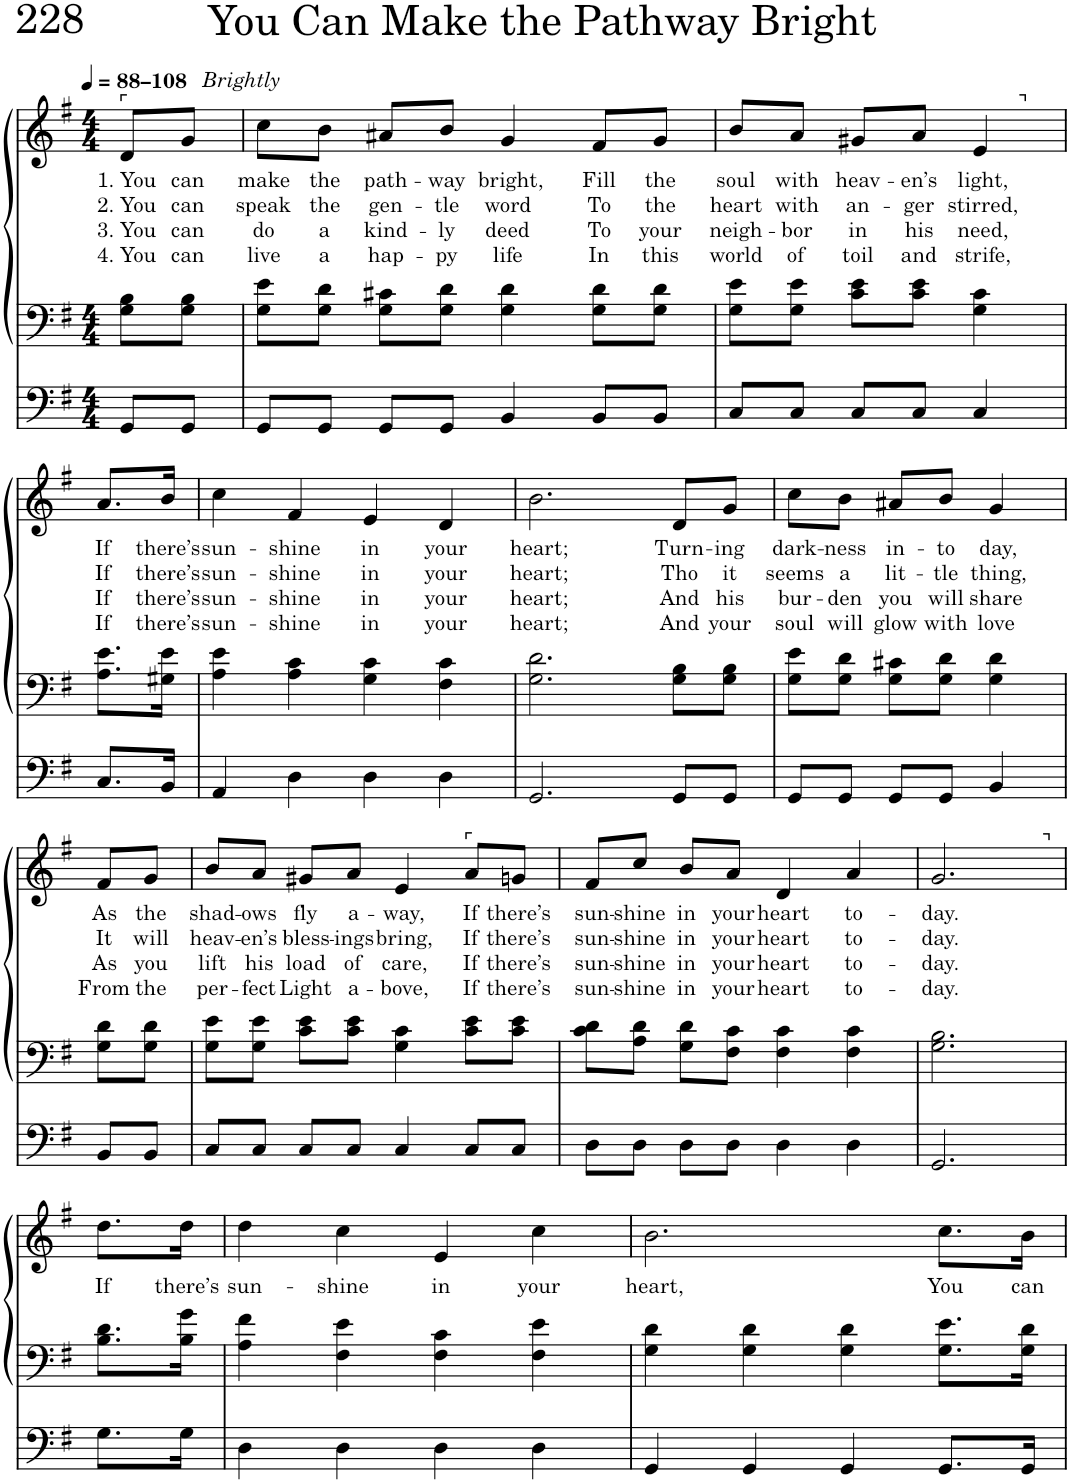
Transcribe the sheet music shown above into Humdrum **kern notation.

**kern	**kern	**kern	**text	**text	**text	**text
*part1	*part1	*part1	*part1	*part1	*part1	*part1
*staff3	*staff2	*staff1	*staff1	*staff1	*staff1	*staff1
*I"Organ	*	*	*	*	*	*
*I'Org.	*	*	*	*	*	*
*clefF4	*clefF4	*clefG2	*	*	*	*
*k[f#]	*k[f#]	*k[f#]	*	*	*	*
*M4/4	*M4/4	*M4/4	*	*	*	*
*MM88	*MM88	*MM88	*	*	*	*
=1	=1	=1	=1	=1	=1	=1
!	!	!LO:TX:a:t=⌜	!	!	!	!
!	!	!LO:TX:a:B:t=–108	!	!	!	!
!	!	!	!LO:LY:b	!LO:LY:b	!LO:LY:b	!LO:LY:b
8GG/L	8G\ 8B\L	8d/L	1. You	2. You	3. You	4. You
!	!	!LO:TX:a:i:t=Brightly	!	!	!	!
!	!	!	!LO:LY:b	!LO:LY:b	!LO:LY:b	!LO:LY:b
8GG/J	8G\ 8B\J	8g/J	can	can	can	can
=2	=2	=2	=2	=2	=2	=2
!	!	!	!LO:LY:b	!LO:LY:b	!LO:LY:b	!LO:LY:b
8GG/L	8G\ 8e\L	8cc\L	make	speak	do	live
!	!	!	!LO:LY:b	!LO:LY:b	!LO:LY:b	!LO:LY:b
8GG/J	8G\ 8d\J	8b\J	the	the	a	a
!	!	!	!LO:LY:b	!LO:LY:b	!LO:LY:b	!LO:LY:b
8GG/L	8G\ 8c#X\L	8a#X/L	path-	gen-	kind-	hap-
!	!	!	!LO:LY:b	!LO:LY:b	!LO:LY:b	!LO:LY:b
8GG/J	8G\ 8d\J	8b/J	-way	-tle	-ly	-py
!	!	!	!LO:LY:b	!LO:LY:b	!LO:LY:b	!LO:LY:b
4BB/	4G\ 4d\	4g/	bright,	word	deed	life
!	!	!	!LO:LY:b	!LO:LY:b	!LO:LY:b	!LO:LY:b
8BB/L	8G\ 8d\L	8f#/L	Fill	To	To	In
!	!	!	!LO:LY:b	!LO:LY:b	!LO:LY:b	!LO:LY:b
8BB/J	8G\ 8d\J	8g/J	the	the	your	this
=3	=3	=3	=3	=3	=3	=3
!	!	!	!LO:LY:b	!LO:LY:b	!LO:LY:b	!LO:LY:b
*	*	*^	*	*	*	*
8C/L	8G\ 8e\L	8b/L	2ryy	soul	heart	neigh-	world
!	!	!	!	!LO:LY:b	!LO:LY:b	!LO:LY:b	!LO:LY:b
8C/J	8G\ 8e\J	8a/J	.	with	with	-bor	of
!	!	!	!	!LO:LY:b	!LO:LY:b	!LO:LY:b	!LO:LY:b
8C/L	8c\ 8e\L	8g#X/L	.	heav-	an-	in	toil
!	!	!	!	!LO:LY:b	!LO:LY:b	!LO:LY:b	!LO:LY:b
8C/J	8c\ 8e\J	8a/J	.	-en’s	-ger	his	and
!	!	!	!	!LO:LY:b	!LO:LY:b	!LO:LY:b	!LO:LY:b
4C/	4G\ 4c\	4e/	8ryy	light,	stirred,	need,	strife,
!	!	!	!LO:TX:a:t=⌝	!	!	!	!
.	.	.	8ryy	.	.	.	.
!!LO:LB:g=z
=4	=4	=4	=4	=4	=4	=4	=4
!	!	!	!	!LO:LY:b	!LO:LY:b	!LO:LY:b	!LO:LY:b
*	*	*v	*v	*	*	*	*
8.C/L	8.A\ 8.e\L	8.a/L	If	If	If	If
!	!	!	!LO:LY:b	!LO:LY:b	!LO:LY:b	!LO:LY:b
16BB/Jk	16G#X\ 16e\Jk	16b/Jk	there’s	there’s	there’s	there’s
=5	=5	=5	=5	=5	=5	=5
!	!	!	!LO:LY:b	!LO:LY:b	!LO:LY:b	!LO:LY:b
4AA/	4A\ 4e\	4cc\	sun-	sun-	sun-	sun-
!	!	!	!LO:LY:b	!LO:LY:b	!LO:LY:b	!LO:LY:b
4D\	4A\ 4c\	4f#/	-shine	-shine	-shine	-shine
!	!	!	!LO:LY:b	!LO:LY:b	!LO:LY:b	!LO:LY:b
4D\	4G\ 4c\	4e/	in	in	in	in
!	!	!	!LO:LY:b	!LO:LY:b	!LO:LY:b	!LO:LY:b
4D\	4F#\ 4c\	4d/	your	your	your	your
=6	=6	=6	=6	=6	=6	=6
!	!	!	!LO:LY:b	!LO:LY:b	!LO:LY:b	!LO:LY:b
2.GG/	2.G\ 2.d\	2.b\	heart;	heart;	heart;	heart;
!	!	!	!LO:LY:b	!LO:LY:b	!LO:LY:b	!LO:LY:b
8GG/L	8G\ 8B\L	8d/L	Turn-	Tho	And	And
!	!	!	!LO:LY:b	!LO:LY:b	!LO:LY:b	!LO:LY:b
8GG/J	8G\ 8B\J	8g/J	-ing	it	his	your
=7	=7	=7	=7	=7	=7	=7
!	!	!	!LO:LY:b	!LO:LY:b	!LO:LY:b	!LO:LY:b
8GG/L	8G\ 8e\L	8cc\L	dark-	seems	bur-	soul
!	!	!	!LO:LY:b	!LO:LY:b	!LO:LY:b	!LO:LY:b
8GG/J	8G\ 8d\J	8b\J	-ness	a	-den	will
!	!	!	!LO:LY:b	!LO:LY:b	!LO:LY:b	!LO:LY:b
8GG/L	8G\ 8c#X\L	8a#X/L	in-	lit-	you	glow
!	!	!	!LO:LY:b	!LO:LY:b	!LO:LY:b	!LO:LY:b
8GG/J	8G\ 8d\J	8b/J	-to	-tle	will	with
!	!	!	!LO:LY:b	!LO:LY:b	!LO:LY:b	!LO:LY:b
4BB/	4G\ 4d\	4g/	day,	thing,	share	love
!!LO:LB:g=z
=8	=8	=8	=8	=8	=8	=8
!	!	!	!LO:LY:b	!LO:LY:b	!LO:LY:b	!LO:LY:b
8BB/L	8G\ 8d\L	8f#/L	As	It	As	From
!	!	!	!LO:LY:b	!LO:LY:b	!LO:LY:b	!LO:LY:b
8BB/J	8G\ 8d\J	8g/J	the	will	you	the
=9	=9	=9	=9	=9	=9	=9
!	!	!	!LO:LY:b	!LO:LY:b	!LO:LY:b	!LO:LY:b
8C/L	8G\ 8e\L	8b/L	shad-	heav-	lift	per-
!	!	!	!LO:LY:b	!LO:LY:b	!LO:LY:b	!LO:LY:b
8C/J	8G\ 8e\J	8a/J	-ows	-en’s	his	-fect
!	!	!	!LO:LY:b	!LO:LY:b	!LO:LY:b	!LO:LY:b
8C/L	8c\ 8e\L	8g#X/L	fly	bless-	load	Light
!	!	!	!LO:LY:b	!LO:LY:b	!LO:LY:b	!LO:LY:b
8C/J	8c\ 8e\J	8a/J	a-	-ings	of	a-
!	!	!	!LO:LY:b	!LO:LY:b	!LO:LY:b	!LO:LY:b
4C/	4G\ 4c\	4e/	-way,	bring,	care,	-bove,
!	!	!LO:TX:a:t=⌜	!	!	!	!
!	!	!	!LO:LY:b	!LO:LY:b	!LO:LY:b	!LO:LY:b
8C/L	8c\ 8e\L	8a/L	If	If	If	If
!	!	!	!LO:LY:b	!LO:LY:b	!LO:LY:b	!LO:LY:b
8C/J	8c\ 8e\J	8gn/J	there’s	there’s	there’s	there’s
=10	=10	=10	=10	=10	=10	=10
!	!	!	!LO:LY:b	!LO:LY:b	!LO:LY:b	!LO:LY:b
8D\L	8c\ 8d\L	8f#/L	sun-	sun-	sun-	sun-
!	!	!	!LO:LY:b	!LO:LY:b	!LO:LY:b	!LO:LY:b
8D\J	8A\ 8d\J	8cc/J	-shine	-shine	-shine	-shine
!	!	!	!LO:LY:b	!LO:LY:b	!LO:LY:b	!LO:LY:b
8D\L	8G\ 8d\L	8b/L	in	in	in	in
!	!	!	!LO:LY:b	!LO:LY:b	!LO:LY:b	!LO:LY:b
8D\J	8F#\ 8c\J	8a/J	your	your	your	your
!	!	!	!LO:LY:b	!LO:LY:b	!LO:LY:b	!LO:LY:b
4D\	4F#\ 4c\	4d/	heart	heart	heart	heart
!	!	!	!LO:LY:b	!LO:LY:b	!LO:LY:b	!LO:LY:b
4D\	4F#\ 4c\	4a/	to-	to-	to-	to-
=11	=11	=11	=11	=11	=11	=11
!	!	!	!LO:LY:b	!LO:LY:b	!LO:LY:b	!LO:LY:b
*	*	*^	*	*	*	*
2.GG/	2.G\ 2.B\	2.g/	2ryy	-day.	-day.	-day.	-day.
.	.	.	8ryy	.	.	.	.
!	!	!	!LO:TX:a:t=⌝	!	!	!	!
.	.	.	8ryy	.	.	.	.
!!LO:LB:g=z
=12	=12	=12	=12	=12	=12	=12	=12
!	!	!	!	!LO:LY:b	!	!	!
*	*	*v	*v	*	*	*	*
8.G\L	8.B\ 8.d\L	8.dd\L	If	.	.	.
!	!	!	!LO:LY:b	!	!	!
16G\Jk	16B\ 16g\Jk	16dd\Jk	there’s	.	.	.
=13	=13	=13	=13	=13	=13	=13
!	!	!	!LO:LY:b	!	!	!
4D\	4A\ 4f#\	4dd\	sun-	.	.	.
!	!	!	!LO:LY:b	!	!	!
4D\	4F#\ 4e\	4cc\	-shine	.	.	.
!	!	!	!LO:LY:b	!	!	!
4D\	4F#\ 4c\	4e/	in	.	.	.
!	!	!	!LO:LY:b	!	!	!
4D\	4F#\ 4e\	4cc\	your	.	.	.
=14	=14	=14	=14	=14	=14	=14
!	!	!	!LO:LY:b	!	!	!
4GG/	4G\ 4d\	2.b\	heart,	.	.	.
4GG/	4G\ 4d\	.	.	.	.	.
4GG/	4G\ 4d\	.	.	.	.	.
!	!	!	!LO:LY:b	!	!	!
8.GG/L	8.G\ 8.e\L	8.cc\L	You	.	.	.
!	!	!	!LO:LY:b	!	!	!
16GG/Jk	16G\ 16d\Jk	16b\Jk	can	.	.	.
=	=	=	=	=	=	=
*-	*-	*-	*-	*-	*-	*-
